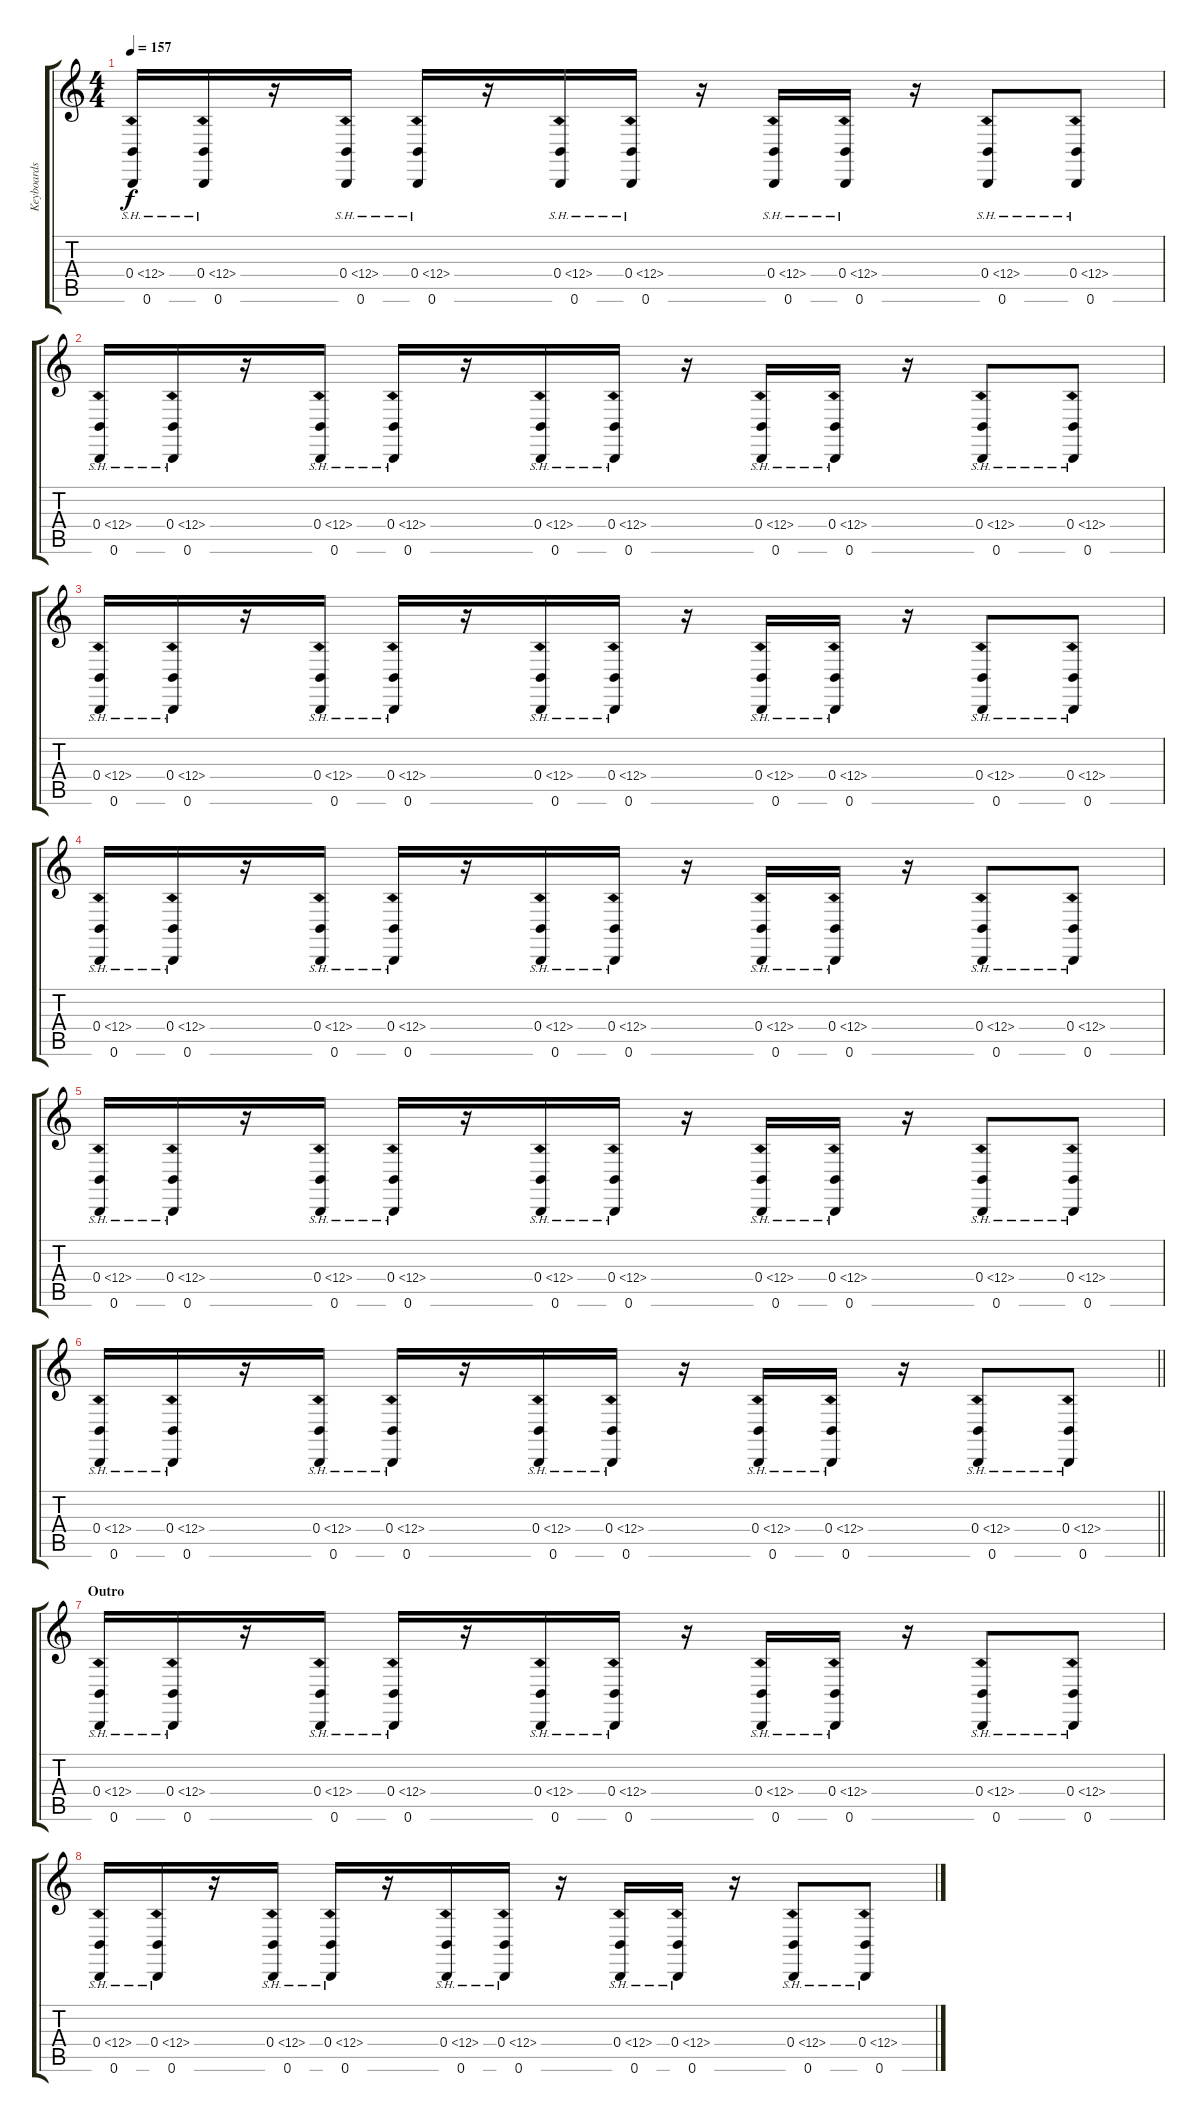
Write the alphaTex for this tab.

\track ("Keyboards" "Keyboards") {instrument lead1square}
\staff {score tabs}
\tuning (Db4 Ab3 E3 B2 Gb2 B1) {hide}
\ts (4 4)
\tempo 157
\clef g2
\ks c
(0.4{sh 12} 0.6).16{dy f} (0.4{sh 12} 0.6).16 r.16 (0.4{sh 12} 0.6).16 (0.4{sh 12} 0.6).16 r.16 (0.4{sh 12} 0.6).16 (0.4{sh 12} 0.6).16 r.16 (0.4{sh 12} 0.6).16 (0.4{sh 12} 0.6).16 r.16 (0.4{sh 12} 0.6).8 (0.4{sh 12} 0.6).8 |
(0.4{sh 12} 0.6).16 (0.4{sh 12} 0.6).16 r.16 (0.4{sh 12} 0.6).16 (0.4{sh 12} 0.6).16 r.16 (0.4{sh 12} 0.6).16 (0.4{sh 12} 0.6).16 r.16 (0.4{sh 12} 0.6).16 (0.4{sh 12} 0.6).16 r.16 (0.4{sh 12} 0.6).8 (0.4{sh 12} 0.6).8 |
(0.4{sh 12} 0.6).16 (0.4{sh 12} 0.6).16 r.16 (0.4{sh 12} 0.6).16 (0.4{sh 12} 0.6).16 r.16 (0.4{sh 12} 0.6).16 (0.4{sh 12} 0.6).16 r.16 (0.4{sh 12} 0.6).16 (0.4{sh 12} 0.6).16 r.16 (0.4{sh 12} 0.6).8 (0.4{sh 12} 0.6).8 |
(0.4{sh 12} 0.6).16 (0.4{sh 12} 0.6).16 r.16 (0.4{sh 12} 0.6).16 (0.4{sh 12} 0.6).16 r.16 (0.4{sh 12} 0.6).16 (0.4{sh 12} 0.6).16 r.16 (0.4{sh 12} 0.6).16 (0.4{sh 12} 0.6).16 r.16 (0.4{sh 12} 0.6).8 (0.4{sh 12} 0.6).8 |
(0.4{sh 12} 0.6).16 (0.4{sh 12} 0.6).16 r.16 (0.4{sh 12} 0.6).16 (0.4{sh 12} 0.6).16 r.16 (0.4{sh 12} 0.6).16 (0.4{sh 12} 0.6).16 r.16 (0.4{sh 12} 0.6).16 (0.4{sh 12} 0.6).16 r.16 (0.4{sh 12} 0.6).8 (0.4{sh 12} 0.6).8 |
\barLineRight lightlight
(0.4{sh 12} 0.6).16 (0.4{sh 12} 0.6).16 r.16 (0.4{sh 12} 0.6).16 (0.4{sh 12} 0.6).16 r.16 (0.4{sh 12} 0.6).16 (0.4{sh 12} 0.6).16 r.16 (0.4{sh 12} 0.6).16 (0.4{sh 12} 0.6).16 r.16 (0.4{sh 12} 0.6).8 (0.4{sh 12} 0.6).8 |
\section ("" "Outro")
(0.4{sh 12} 0.6).16 (0.4{sh 12} 0.6).16 r.16 (0.4{sh 12} 0.6).16 (0.4{sh 12} 0.6).16 r.16 (0.4{sh 12} 0.6).16 (0.4{sh 12} 0.6).16 r.16 (0.4{sh 12} 0.6).16 (0.4{sh 12} 0.6).16 r.16 (0.4{sh 12} 0.6).8 (0.4{sh 12} 0.6).8 |
(0.4{sh 12} 0.6).16 (0.4{sh 12} 0.6).16 r.16 (0.4{sh 12} 0.6).16 (0.4{sh 12} 0.6).16 r.16 (0.4{sh 12} 0.6).16 (0.4{sh 12} 0.6).16 r.16 (0.4{sh 12} 0.6).16 (0.4{sh 12} 0.6).16 r.16 (0.4{sh 12} 0.6).8 (0.4{sh 12} 0.6).8
